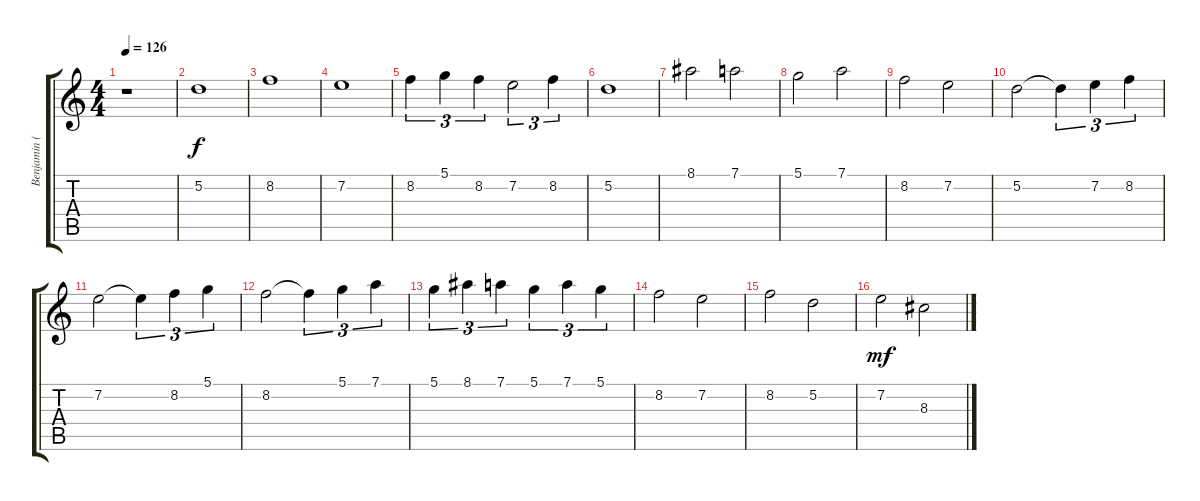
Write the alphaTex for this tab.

\track ("Benjamin (KeybHigh)" "Benjamin (") {instrument musicbox}
\staff {score tabs}
\tuning (D5 A4 F4 C4 G3 D3) {hide}
\ts (4 4)
\tempo 126
\clef g2
\ks c
r.1{dy f} |
5.2.1{volume 14 balance 6 instrument synthstrings1} |
8.2.1 |
7.2.1 |
8.2.4{tu (3 2)} 5.1.4{tu (3 2)} 8.2.4{tu (3 2)} 7.2.2{tu (3 2)} 8.2.4{tu (3 2)} |
5.2.1 |
8.1.2 7.1.2 |
5.1.2 7.1.2 |
8.2.2 7.2.2 |
5.2.2 5.2{t}.4{tu (3 2)} 7.2.4{tu (3 2)} 8.2.4{tu (3 2)} |
7.2.2 7.2{t}.4{tu (3 2)} 8.2.4{tu (3 2)} 5.1.4{tu (3 2)} |
8.2.2 8.2{t}.4{tu (3 2)} 5.1.4{tu (3 2)} 7.1.4{tu (3 2)} |
5.1.4{tu (3 2)} 8.1.4{tu (3 2)} 7.1.4{tu (3 2)} 5.1.4{tu (3 2)} 7.1.4{tu (3 2)} 5.1.4{tu (3 2)} |
8.2.2 7.2.2 |
8.2.2 5.2.2 |
7.2.2{dy mf} 8.3.2
